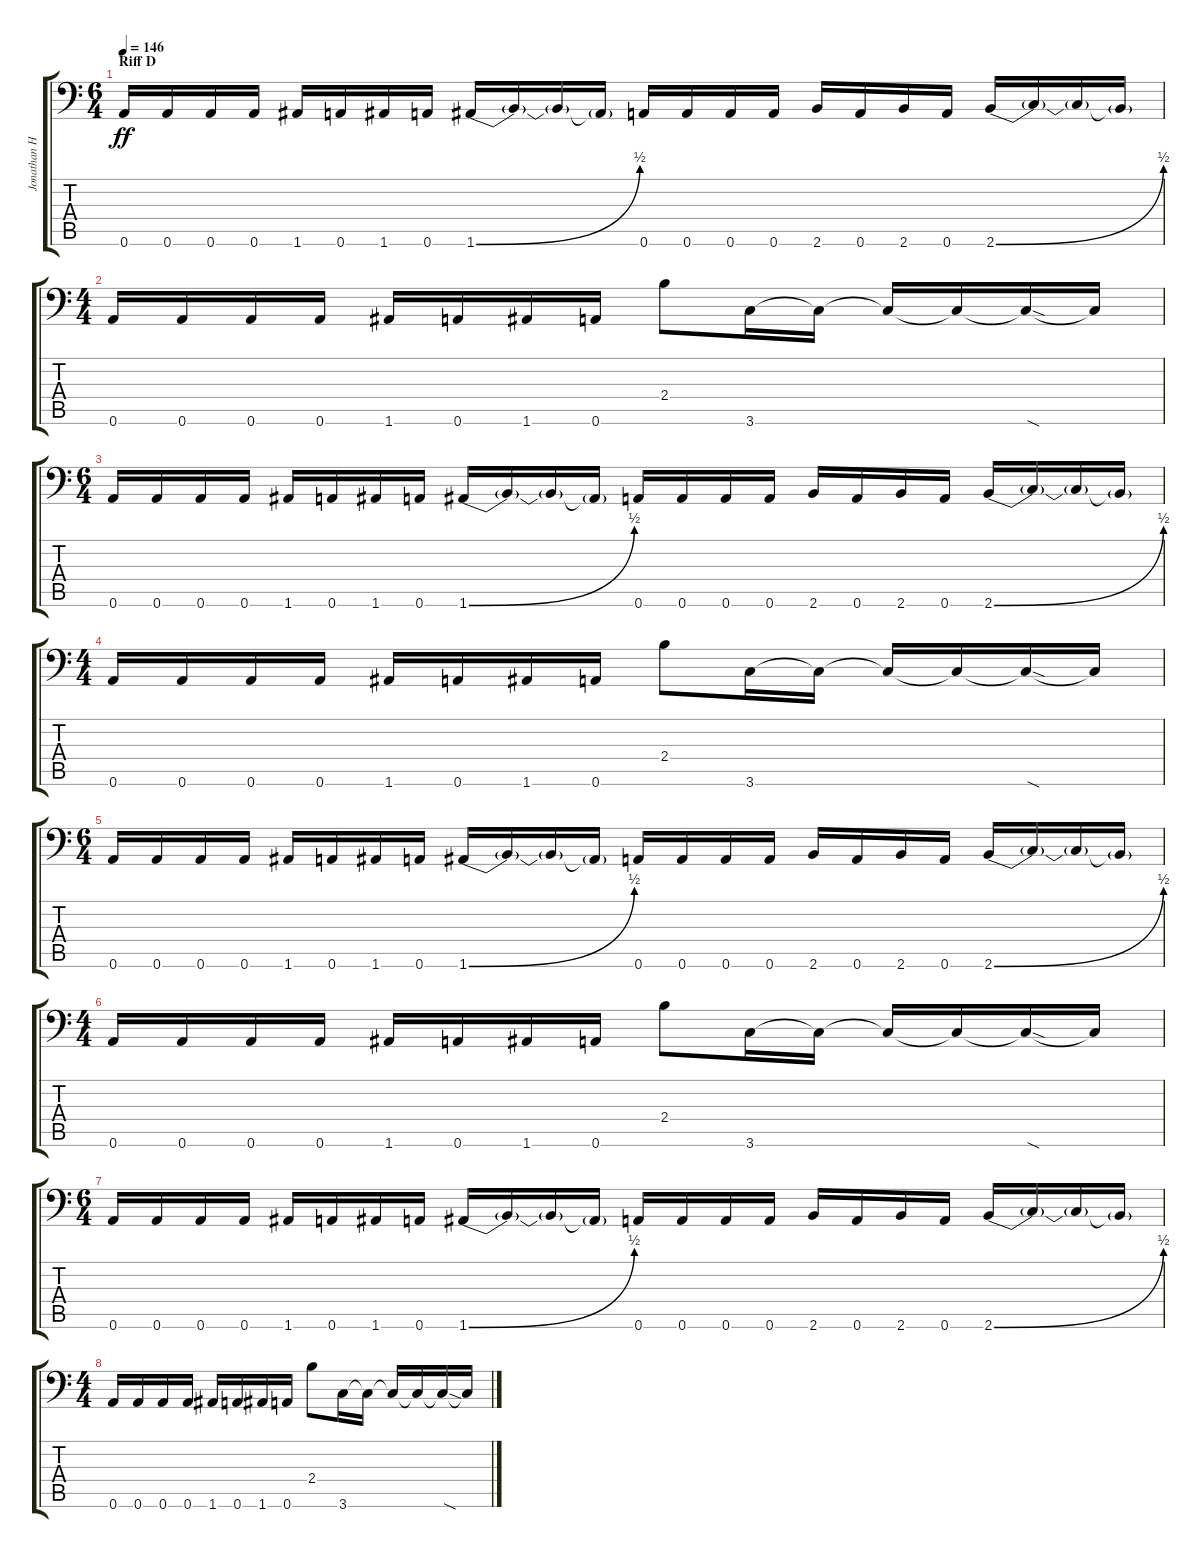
\track ("Jonathan Heuer" "Jonathan H") {instrument overdrivenguitar}
\staff {score tabs}
\tuning (B3 Gb3 D3 A2 E2 A1) {hide}
\ts (6 4)
\section ("" "Riff D")
\tempo 146
\clef f4
\ks c
0.6.16{dy ff} 0.6.16 0.6.16 0.6.16 1.6.16 0.6.16 1.6.16 0.6.16 1.6{be (bend 0 0 60 2)}.16 1.6{t}.16 1.6{t}.16 1.6{t}.16 0.6.16 0.6.16 0.6.16 0.6.16 2.6.16 0.6.16 2.6.16 0.6.16 2.6{be (bend 0 0 60 2)}.16 2.6{t}.16 2.6{t}.16 2.6{t}.16 |
\ts (4 4)
0.6.16 0.6.16 0.6.16 0.6.16 1.6.16 0.6.16 1.6.16 0.6.16 2.4.8 3.6.16 3.6{t}.16 3.6{t}.16 3.6{t}.16 3.6{sod t}.16 3.6{t}.16 |
\ts (6 4)
0.6.16 0.6.16 0.6.16 0.6.16 1.6.16 0.6.16 1.6.16 0.6.16 1.6{be (bend 0 0 60 2)}.16 1.6{t}.16 1.6{t}.16 1.6{t}.16 0.6.16 0.6.16 0.6.16 0.6.16 2.6.16 0.6.16 2.6.16 0.6.16 2.6{be (bend 0 0 60 2)}.16 2.6{t}.16 2.6{t}.16 2.6{t}.16 |
\ts (4 4)
0.6.16 0.6.16 0.6.16 0.6.16 1.6.16 0.6.16 1.6.16 0.6.16 2.4.8 3.6.16 3.6{t}.16 3.6{t}.16 3.6{t}.16 3.6{sod t}.16 3.6{t}.16 |
\ts (6 4)
0.6.16 0.6.16 0.6.16 0.6.16 1.6.16 0.6.16 1.6.16 0.6.16 1.6{be (bend 0 0 60 2)}.16 1.6{t}.16 1.6{t}.16 1.6{t}.16 0.6.16 0.6.16 0.6.16 0.6.16 2.6.16 0.6.16 2.6.16 0.6.16 2.6{be (bend 0 0 60 2)}.16 2.6{t}.16 2.6{t}.16 2.6{t}.16 |
\ts (4 4)
0.6.16 0.6.16 0.6.16 0.6.16 1.6.16 0.6.16 1.6.16 0.6.16 2.4.8 3.6.16 3.6{t}.16 3.6{t}.16 3.6{t}.16 3.6{sod t}.16 3.6{t}.16 |
\ts (6 4)
0.6.16 0.6.16 0.6.16 0.6.16 1.6.16 0.6.16 1.6.16 0.6.16 1.6{be (bend 0 0 60 2)}.16 1.6{t}.16 1.6{t}.16 1.6{t}.16 0.6.16 0.6.16 0.6.16 0.6.16 2.6.16 0.6.16 2.6.16 0.6.16 2.6{be (bend 0 0 60 2)}.16 2.6{t}.16 2.6{t}.16 2.6{t}.16 |
\ts (4 4)
0.6.16 0.6.16 0.6.16 0.6.16 1.6.16 0.6.16 1.6.16 0.6.16 2.4.8 3.6.16 3.6{t}.16 3.6{t}.16 3.6{t}.16 3.6{sod t}.16 3.6{t}.16
